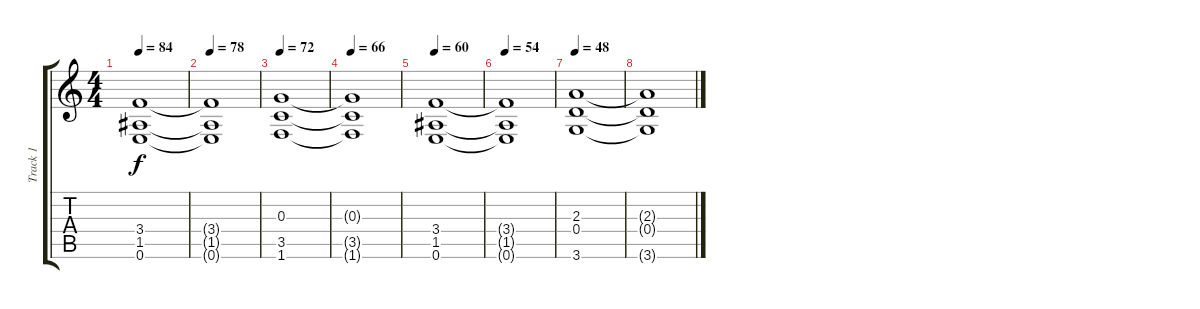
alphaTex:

\track ("Track 1" "Track 1") {instrument distortionguitar}
\staff {score tabs}
\tuning (E4 B3 G3 D3 A2 E2) {hide}
\ts (4 4)
\tempo 84
\clef g2
\ks c
(3.4 1.5 0.6).1{dy f} |
\tempo 78
(3.4{t} 1.5{t} 0.6{t}).1 |
\tempo 72
(0.3 3.5 1.6).1 |
\tempo 66
(0.3{t} 3.5{t} 1.6{t}).1 |
\tempo 60
(3.4 1.5 0.6).1 |
\tempo 54
(3.4{t} 1.5{t} 0.6{t}).1 |
\tempo 48
(2.3 0.4 3.6).1 |
(2.3{t} 0.4{t} 3.6{t}).1
